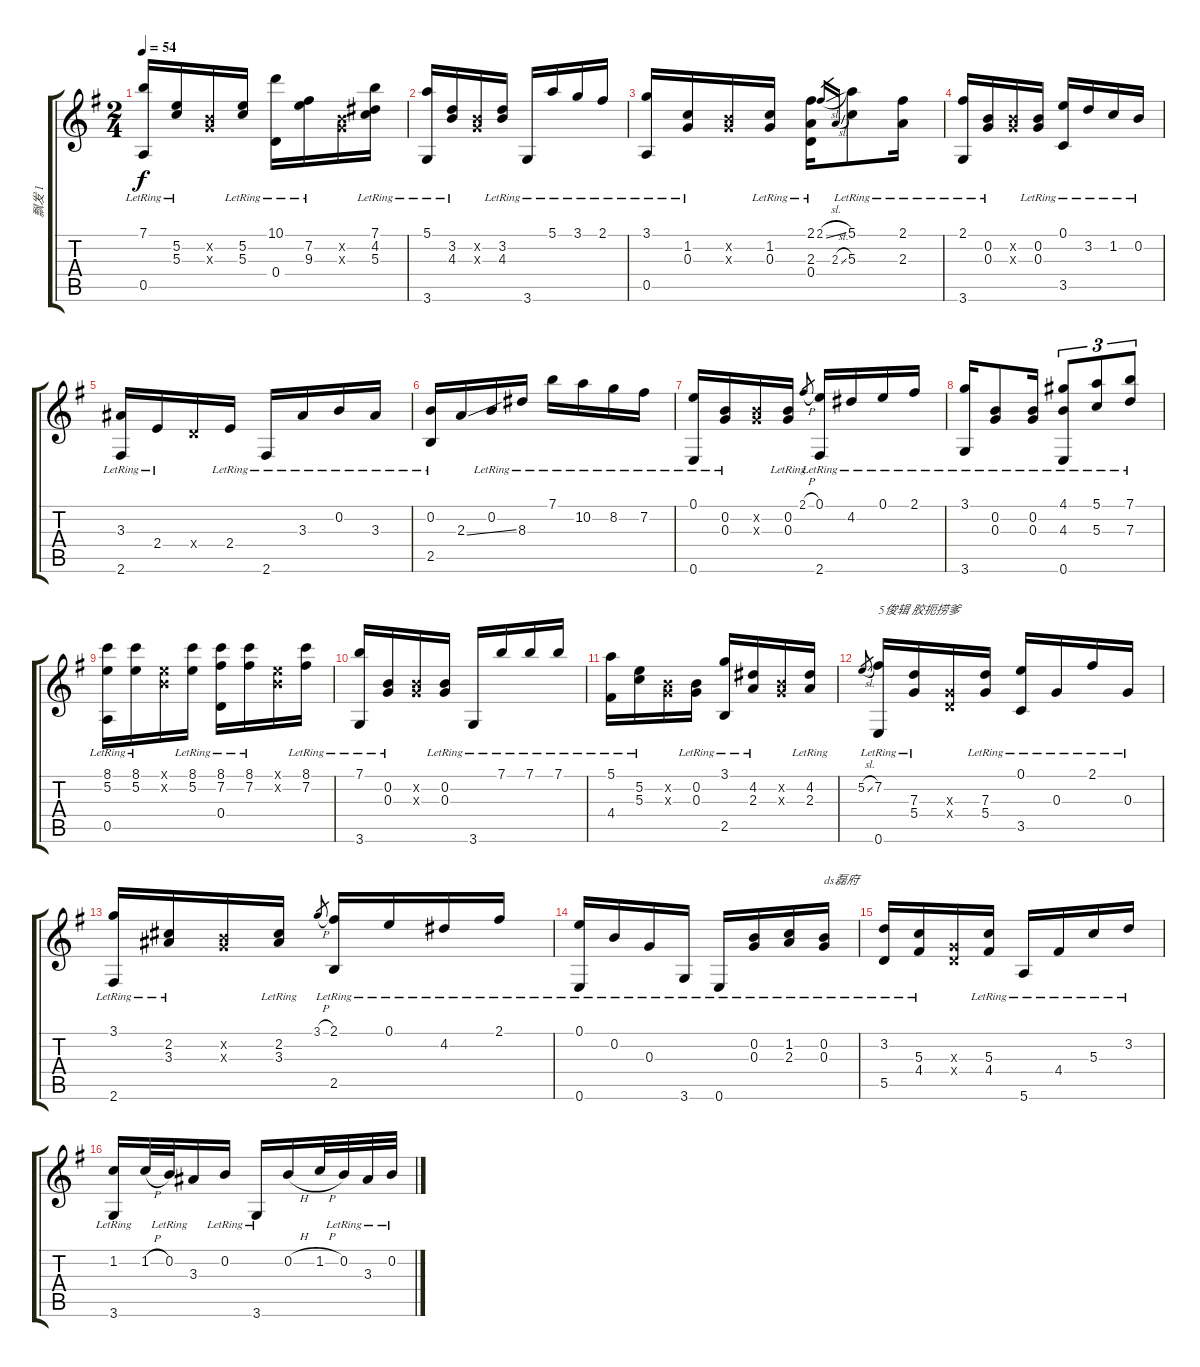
\track ("飘发 1" "飘发 1") {instrument acousticguitarnylon}
\staff {score tabs}
\tuning (E4 B3 G3 D3 A2 E2) {hide}
\ts (2 4)
\tempo 54
\clef g2
\ks g
(7.1{lr} 0.5{lr}).16{dy f} (5.2{lr} 5.3{lr}).16 (0.2{x} 0.3{x}).16 (5.2{lr} 5.3{lr}).16 (10.1{lr} 0.4{lr}).16 (7.2{lr} 9.3{lr}).16 (0.2{x} 0.3{x}).16 (7.1{lr} 4.2{lr} 5.3{lr}).16 |
(5.1{lr} 3.6{lr}).16 (3.2{lr} 4.3{lr}).16 (0.2{x} 0.3{x}).16 (3.2{lr} 4.3{lr}).16 3.6{lr}.16 5.1{lr}.16 3.1{lr}.16 2.1{lr}.16 |
(3.1{lr} 0.5{lr}).16 (1.2{lr} 0.3{lr}).16 (0.2{x} 0.3{x}).16 (1.2{lr} 0.3{lr}).16 (2.1{lr} 2.3{lr} 0.4{lr}).16 2.1{sl}.16{gr} 2.3{sl}.16{gr} (5.1{lr} 5.3{lr}).8 (2.1{lr} 2.3{lr}).16 |
(2.1{lr} 3.6{lr}).16 (0.2{lr} 0.3{lr}).16 (0.2{x} 0.3{x}).16 (0.2{lr} 0.3{lr}).16 (0.1{lr} 3.5{lr}).16 3.2{lr}.16 1.2{lr}.16 0.2{lr}.16 |
(3.3{lr} 2.6{lr}).16 2.4{lr}.16 0.4{x}.16 2.4{lr}.16 2.6{lr}.16 3.3{lr}.16 0.2{lr}.16 3.3{lr}.16 |
(0.2{lr} 2.5{lr}).16 2.3{ss}.16 0.2{lr}.16 8.3{lr}.16 7.1{lr}.16 10.2{lr}.16 8.2{lr}.16 7.2{lr}.16 |
(0.1{lr} 0.6{lr}).16 (0.2{lr} 0.3{lr}).16 (0.2{x} 0.3{x}).16 (0.2{lr} 0.3{lr}).16 2.1{h}.8{gr} (0.1{lr} 2.6{lr}).16 4.2{lr}.16 0.1{lr}.16 2.1{lr}.16 |
(3.1{lr} 3.6{lr}).16 (0.2{lr} 0.3{lr}).8 (0.2{lr} 0.3{lr}).16 (4.1{lr} 4.3{lr} 0.6{lr}).8{tu (3 2)} (5.1{lr} 5.3{lr}).8{tu (3 2)} (7.1{lr} 7.3{lr}).8{tu (3 2)} |
(8.1{lr} 5.2{lr} 0.5{lr}).16 (8.1{lr} 5.2{lr}).16 (0.1{x} 0.2{x}).16 (8.1{lr} 5.2{lr}).16 (8.1{lr} 7.2{lr} 0.4{lr}).16 (8.1{lr} 7.2{lr}).16 (0.1{x} 0.2{x}).16 (8.1{lr} 7.2{lr}).16 |
(7.1{lr} 3.6{lr}).16 (0.2{lr} 0.3{lr}).16 (0.2{x} 0.3{x}).16 (0.2{lr} 0.3{lr}).16 3.6{lr}.16 7.1{lr}.16 7.1{lr}.16 7.1{lr}.16 |
(5.1{lr} 4.4{lr}).16 (5.2{lr} 5.3{lr}).16 (0.2{x} 0.3{x}).16 (0.2{lr} 0.3{lr}).16 (3.1{lr} 2.5{lr}).16 (4.2{lr} 2.3{lr}).16 (0.2{x} 0.3{x}).16 (4.2{lr} 2.3{lr}).16 |
5.2{sl}.8{gr} (7.2{lr} 0.6{lr}).16{txt "5俊辑 胶扼捞爹"} (7.3{lr} 5.4{lr}).16 (0.3{x} 0.4{x}).16 (7.3{lr} 5.4{lr}).16 (0.1{lr} 3.5{lr}).16 0.3{lr}.16 2.1{lr}.16 0.3{lr}.16 |
(3.1{lr} 2.6{lr}).16 (2.2{lr} 3.3{lr}).16 (0.2{x} 0.3{x}).16 (2.2{lr} 3.3{lr}).16 3.1{h}.8{gr} (2.1{lr} 2.5{lr}).16 0.1{lr}.16 4.2{lr}.16 2.1{lr}.16 |
(0.1{lr} 0.6{lr}).16 0.2{lr}.16 0.3{lr}.16 3.6{lr}.16 0.6{lr}.16 (0.2{lr} 0.3{lr}).16 (1.2{lr} 2.3{lr}).16 (0.2{lr} 0.3{lr}).16{txt "ds磊府"} |
(3.2{lr} 5.5{lr}).16 (5.3{lr} 4.4{lr}).16 (0.3{x} 0.4{x}).16 (5.3{lr} 4.4{lr}).16 5.6{lr}.16 4.4{lr}.16 5.3{lr}.16 3.2{lr}.16 |
(1.2{lr} 3.6{lr}).16 1.2{h}.32 0.2{lr}.32 3.3.16 0.2{lr}.16 3.6{lr}.16 0.2{h}.16 1.2{h}.32 0.2{lr}.32 3.3{lr}.32 0.2{lr}.32
